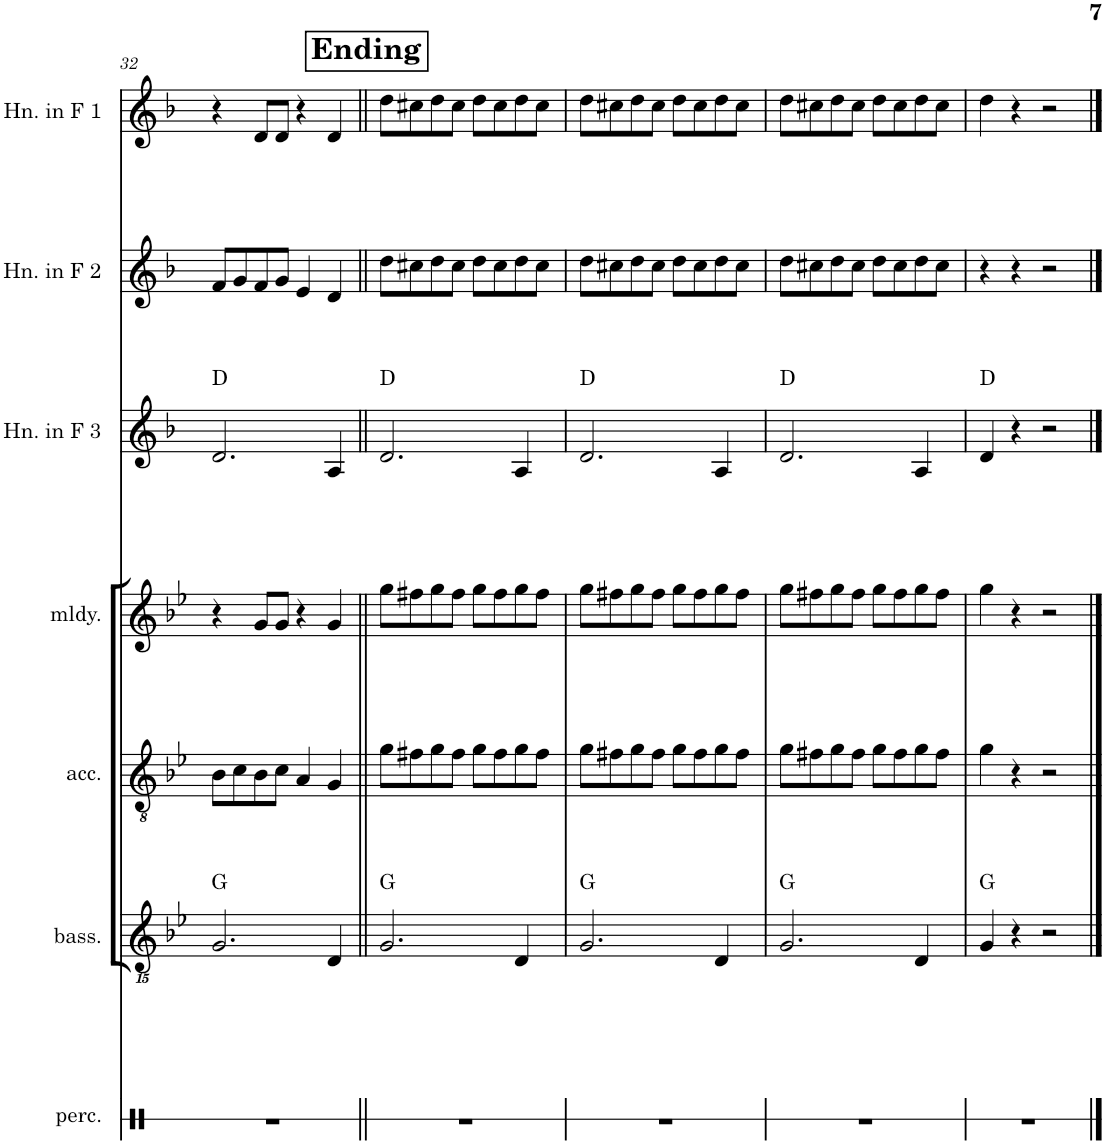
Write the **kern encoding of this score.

**kern	**kern	**harte	**kern	**kern	**kern	**harte	**kern	**kern
*part7	*part6	*part6	*part5	*part4	*part3	*part3	*part2	*part1
*staff7	*staff6	*	*staff5	*staff4	*staff3	*	*staff2	*staff1
*I"Percussion	*I"Bass (C)	*	*I"Accompaniment (C)	*I"Melody (C)	*I"Bass (F)	*	*I"Accompaniment (F)	*I"Melody (F)
*I'perc.	*I'bass.	*	*I'acc.	*I'mldy.	*	*	*	*
!!LO:PB:g=z
*clefX	*clefGvv2	*	*clefGv2	*clefG2	*clefG2	*	*clefG2	*clefG2
*	*	*	*	*Trd1c2	*Trd4c7	*	*Trd4c7	*Trd4c7
*k[]	*k[b-e-]	*	*k[b-e-]	*k[b-e-]	*k[b-]	*	*k[b-]	*k[b-]
*M4/4	*M4/4	*	*M4/4	*M4/4	*M4/4	*	*M4/4	*M4/4
=32	=32	=32	=32	=32	=32	=32	=32	=32
1r	2.GG/	G:maj	8B-\L	4r	2.d/	D:maj	8f/L	4r
.	.	.	8c\	.	.	.	8g/	.
.	.	.	8B-\	8g/L	.	.	8f/	8d/L
.	.	.	8c\J	8g/J	.	.	8g/J	8d/J
.	.	.	4A/	4r	.	.	4e/	4r
.	4DD/	.	4G/	4g/	4A/	.	4d/	4d/
!!LO:REH:place=s1:a:B:cj:fs=14:t=Ending
=33||	=33||	=33||	=33||	=33||	=33||	=33||	=33||	=33||
1r	2.GG/	G:maj	8g\L	8gg\L	2.d/	D:maj	8dd\L	8dd\L
.	.	.	8f#X\	8ff#X\	.	.	8cc#X\	8cc#X\
.	.	.	8g\	8gg\	.	.	8dd\	8dd\
.	.	.	8f#\J	8ff#\J	.	.	8cc#\J	8cc#\J
.	.	.	8g\L	8gg\L	.	.	8dd\L	8dd\L
.	.	.	8f#\	8ff#\	.	.	8cc#\	8cc#\
.	4DD/	.	8g\	8gg\	4A/	.	8dd\	8dd\
.	.	.	8f#\J	8ff#\J	.	.	8cc#\J	8cc#\J
=34	=34	=34	=34	=34	=34	=34	=34	=34
1r	2.GG/	G:maj	8g\L	8gg\L	2.d/	D:maj	8dd\L	8dd\L
.	.	.	8f#X\	8ff#X\	.	.	8cc#X\	8cc#X\
.	.	.	8g\	8gg\	.	.	8dd\	8dd\
.	.	.	8f#\J	8ff#\J	.	.	8cc#\J	8cc#\J
.	.	.	8g\L	8gg\L	.	.	8dd\L	8dd\L
.	.	.	8f#\	8ff#\	.	.	8cc#\	8cc#\
.	4DD/	.	8g\	8gg\	4A/	.	8dd\	8dd\
.	.	.	8f#\J	8ff#\J	.	.	8cc#\J	8cc#\J
=35	=35	=35	=35	=35	=35	=35	=35	=35
1r	2.GG/	G:maj	8g\L	8gg\L	2.d/	D:maj	8dd\L	8dd\L
.	.	.	8f#X\	8ff#X\	.	.	8cc#X\	8cc#X\
.	.	.	8g\	8gg\	.	.	8dd\	8dd\
.	.	.	8f#\J	8ff#\J	.	.	8cc#\J	8cc#\J
.	.	.	8g\L	8gg\L	.	.	8dd\L	8dd\L
.	.	.	8f#\	8ff#\	.	.	8cc#\	8cc#\
.	4DD/	.	8g\	8gg\	4A/	.	8dd\	8dd\
.	.	.	8f#\J	8ff#\J	.	.	8cc#\J	8cc#\J
=36	=36	=36	=36	=36	=36	=36	=36	=36
1r	4GG/	G:maj	4g\	4gg\	4d/	D:maj	4r	4dd\
.	4r	.	4r	4r	4r	.	4r	4r
.	2r	.	2r	2r	2r	.	2r	2r
==	==	==	==	==	==	==	==	==
*-	*-	*-	*-	*-	*-	*-	*-	*-
